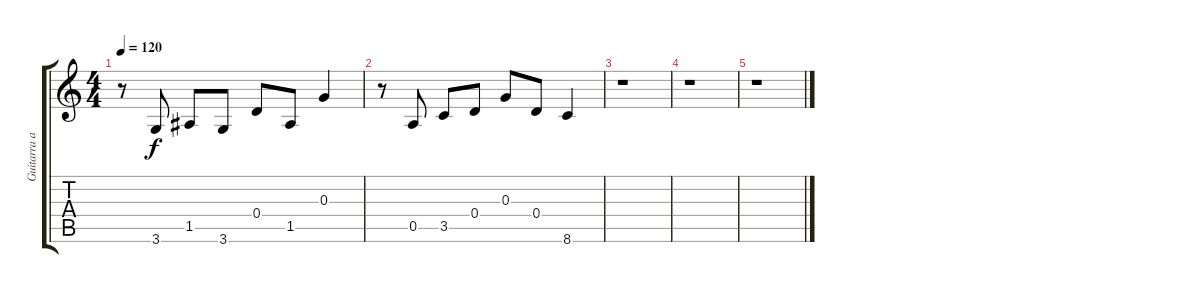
\track ("Guitarra acustica" "Guitarra a") {instrument acousticguitarsteel}
\staff {score tabs}
\tuning (E4 B3 G3 D3 A2 E2) {hide}
\ts (4 4)
\tempo 120
\clef g2
\ks c
r.8{dy f volume 1} 3.6.8 1.5.8 3.6.8 0.4.8 1.5.8 0.3.4 |
r.8{volume 0} 0.5.8 3.5.8 0.4.8 0.3.8 0.4.8 8.6.4 |
r.1 |
r.1 |
r.1
